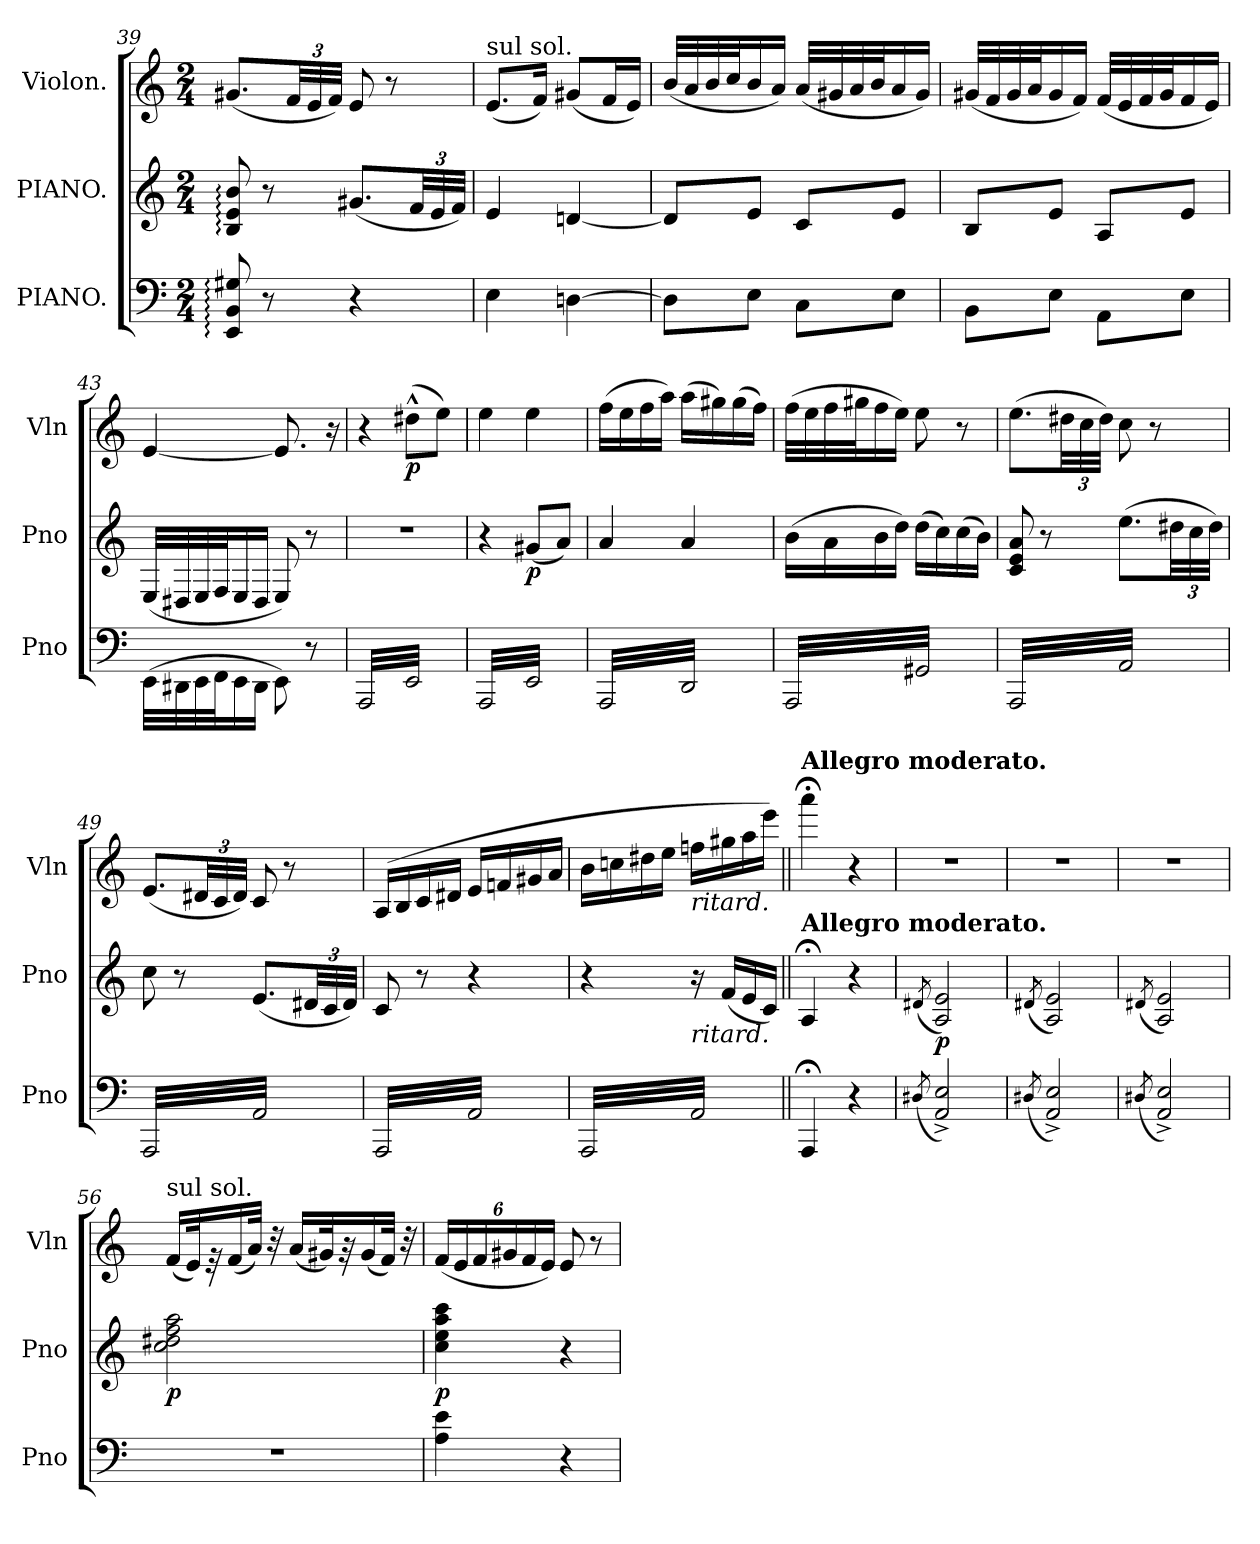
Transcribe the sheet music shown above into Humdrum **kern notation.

**kern	**kern	**dynam	**kern	**dynam
*part3	*part2	*part2	*part1	*part1
*staff3	*staff2	*staff2	*staff1	*staff1
*I"PIANO.	*I"PIANO.	*	*I"Violon.	*
*I'Pno	*I'Pno	*	*I'Vln	*
*clefF4	*clefG2	*	*clefG2	*
*k[]	*k[]	*	*k[]	*
*a:	*a:	*	*a:	*
*M2/4	*M2/4	*	*M2/4	*
=39	=39	=39	=39	=39
8EE:/ 8BB:/ 8G#X:/	8B:/ 8e:/ 8b:/	.	(8.g#X/L	.
8r	8r	.	.	.
.	.	.	48f/LL	.
.	.	.	48e/	.
.	.	.	48f/JJJ)	.
4r	(8.g#X/L	.	8e/	.
.	.	.	8r	.
.	48f/LL	.	.	.
.	48e/	.	.	.
.	48f/JJJ)	.	.	.
=40	=40	=40	=40	=40
!	!	!	!LO:TX:a:t=sul sol.	!
4E\	4e/	.	(8.e/L	.
.	.	.	16f/Jk)	.
[4Dn\	[4dn/	.	(8g#X/L	.
.	.	.	16f/L	.
.	.	.	16e/JJ)	.
=41	=41	=41	=41	=41
8D\L]	8d/L]	.	(32b/LLL	.
.	.	.	32a/	.
.	.	.	32b/	.
.	.	.	32cc/J	.
8E\J	8e/J	.	16b/	.
.	.	.	16a/JJ)	.
8C\L	8c/L	.	(32a/LLL	.
.	.	.	32g#X/	.
.	.	.	32a/	.
.	.	.	32b/J	.
8E\J	8e/J	.	16a/	.
.	.	.	16g#/JJ)	.
=42	=42	=42	=42	=42
8BB\L	8B/L	.	(32g#X/LLL	.
.	.	.	32f/	.
.	.	.	32g#/	.
.	.	.	32a/J	.
8E\J	8e/J	.	16g#/	.
.	.	.	16f/JJ)	.
8AA\L	8A/L	.	(32f/LLL	.
.	.	.	32e/	.
.	.	.	32f/	.
.	.	.	32g#/J	.
8E\J	8e/J	.	16f/	.
.	.	.	16e/JJ)	.
=43	=43	=43	=43	=43
(32EE\LLL	(32E/LLL	.	[4e/	.
32DD#X\	32D#X/	.	.	.
32EE\	32E/	.	.	.
32FF\J	32F/J	.	.	.
16EE\	16E/	.	.	.
16DD#\JJ	16D#/JJ	.	.	.
8EE\)	8E/)	.	8.e/]	.
8r	8r	.	.	.
.	.	.	16r	.
=44	=44	=44	=44	=44
*tremolo	*	*	*	*
(32AAA/LLL	2r	.	4r	.
32EE/)	.	.	.	.
32AAA/	.	.	.	.
32EE/)	.	.	.	.
32AAA/	.	.	.	.
32EE/)	.	.	.	.
32AAA/	.	.	.	.
32EE/)	.	.	.	.
32AAA/	.	.	(8dd#X^^\L	p
32EE/)	.	.	.	.
32AAA/	.	.	.	.
32EE/)	.	.	.	.
32AAA/	.	.	8ee\J)	.
32EE/)	.	.	.	.
32AAA/	.	.	.	.
32EE/)JJJ	.	.	.	.
=45	=45	=45	=45	=45
(32AAA/LLL	4r	.	4ee\	.
32EE/)	.	.	.	.
32AAA/	.	.	.	.
32EE/)	.	.	.	.
32AAA/	.	.	.	.
32EE/)	.	.	.	.
32AAA/	.	.	.	.
32EE/)	.	.	.	.
32AAA/	(8g#X/L	p	4ee\	.
32EE/)	.	.	.	.
32AAA/	.	.	.	.
32EE/)	.	.	.	.
32AAA/	8a/J)	.	.	.
32EE/)	.	.	.	.
32AAA/	.	.	.	.
32EE/)JJJ	.	.	.	.
=46	=46	=46	=46	=46
(32AAA/LLL	4a/	.	(16ff\LL	.
32DD/)	.	.	.	.
32AAA/	.	.	16ee\	.
32DD/)	.	.	.	.
32AAA/	.	.	16ff\	.
32DD/)	.	.	.	.
32AAA/	.	.	16aa\JJ)	.
32DD/)	.	.	.	.
32AAA/	4a/	.	(16aa\LL	.
32DD/)	.	.	.	.
32AAA/	.	.	16gg#X\)	.
32DD/)	.	.	.	.
32AAA/	.	.	(16gg#\	.
32DD/)	.	.	.	.
32AAA/	.	.	16ff\JJ)	.
32DD/)JJJ	.	.	.	.
=47	=47	=47	=47	=47
(32AAA/LLL	(16b\LL	.	(32ff\LLL	.
32GG#X/)	.	.	32ee\	.
32AAA/	16a\	.	32ff\	.
32GG#X/)	.	.	32gg#X\J	.
32AAA/	16b\	.	16ff\	.
32GG#X/)	.	.	.	.
32AAA/	16dd\JJ)	.	16ee\JJ)	.
32GG#X/)	.	.	.	.
32AAA/	(16dd\LL	.	8ee\	.
32GG#X/)	.	.	.	.
32AAA/	16cc\)	.	.	.
32GG#X/)	.	.	.	.
32AAA/	(16cc\	.	8r	.
32GG#X/)	.	.	.	.
32AAA/	16b\JJ)	.	.	.
32GG#X/)JJJ	.	.	.	.
=48	=48	=48	=48	=48
(32AAA/LLL	8c/ 8e/ 8a/	.	(8.ee\L	.
32AA/)	.	.	.	.
32AAA/	.	.	.	.
32AA/)	.	.	.	.
32AAA/	8r	.	.	.
32AA/)	.	.	.	.
32AAA/	.	.	48dd#X\LL	.
.	.	.	48cc\	.
32AA/)	.	.	.	.
.	.	.	48dd#\JJJ)	.
32AAA/	(8.ee\L	.	8cc\	.
32AA/)	.	.	.	.
32AAA/	.	.	.	.
32AA/)	.	.	.	.
32AAA/	.	.	8r	.
32AA/)	.	.	.	.
32AAA/	48dd#X\LL	.	.	.
.	48cc\	.	.	.
32AA/)JJJ	.	.	.	.
.	48dd#\JJJ)	.	.	.
=49	=49	=49	=49	=49
(32AAA/LLL	8cc\	.	(8.e/L	.
32AA/)	.	.	.	.
32AAA/	.	.	.	.
32AA/)	.	.	.	.
32AAA/	8r	.	.	.
32AA/)	.	.	.	.
32AAA/	.	.	48d#X/LL	.
.	.	.	48c/	.
32AA/)	.	.	.	.
.	.	.	48d#/JJJ)	.
32AAA/	(8.e/L	.	8c/	.
32AA/)	.	.	.	.
32AAA/	.	.	.	.
32AA/)	.	.	.	.
32AAA/	.	.	8r	.
32AA/)	.	.	.	.
32AAA/	48d#X/LL	.	.	.
.	48c/	.	.	.
32AA/)JJJ	.	.	.	.
.	48d#/JJJ)	.	.	.
=50	=50	=50	=50	=50
(32AAA/LLL	8c/	.	(16A/LL	.
32AA/)	.	.	.	.
32AAA/	.	.	16B/	.
32AA/)	.	.	.	.
32AAA/	8r	.	16c/	.
32AA/)	.	.	.	.
32AAA/	.	.	16d#X/JJ	.
32AA/)	.	.	.	.
32AAA/	4r	.	16e/LL	.
32AA/)	.	.	.	.
32AAA/	.	.	16fn/	.
32AA/)	.	.	.	.
32AAA/	.	.	16g#X/	.
32AA/)	.	.	.	.
32AAA/	.	.	16a/JJ	.
32AA/)JJJ	.	.	.	.
=51	=51	=51	=51	=51
(32AAA/LLL	4r	.	16b\LL	.
32AA/)	.	.	.	.
32AAA/	.	.	16ccn\	.
32AA/)	.	.	.	.
32AAA/	.	.	16dd#X\	.
32AA/)	.	.	.	.
32AAA/	.	.	16ee\JJ	.
32AA/)	.	.	.	.
!	!	!	!LO:TX:b:i:t=ritard.	!
!	!LO:TX:b:i:t=ritard.	!	!	!
32AAA/	16r	.	16ffn\LL	.
32AA/)	.	.	.	.
32AAA/	(16f/LL	.	16gg#X\	.
32AA/)	.	.	.	.
32AAA/	16e/	.	16aa\	.
32AA/)	.	.	.	.
32AAA/	16c/JJ)	.	16eee\JJ)	.
32AA/)JJJ	.	.	.	.
*Xtremolo	*	*	*	*
=52||	=52||	=52||	=52||	=52||
!	!	!	!LO:TX:a:B:t=Allegro moderato.	!
!	!LO:TX:a:B:t=Allegro moderato.	!	!	!
4AAA;</	4A;</	.	4aaa;<\	.
.	.	.	.	.
.	.	.	.	.
.	.	.	.	.
.	.	.	.	.
.	.	.	.	.
.	.	.	.	.
.	.	.	.	.
4r	4r	.	4r	.
=53	=53	=53	=53	=53
(8qD#X/	(8qd#X/	.	.	.
2AA^>/ 2E^>/)	2A/ 2e/)	p	2r	.
=54	=54	=54	=54	=54
(8qD#X/	(8qd#X/	.	.	.
2AA^>/ 2E^>/)	2A/ 2e/)	.	2r	.
=55	=55	=55	=55	=55
(8qD#X/	(8qd#X/	.	.	.
2AA^>/ 2E^>/)	2A/ 2e/)	.	2r	.
=56	=56	=56	=56	=56
!	!	!	!LO:TX:a:t=sul sol.	!
2r	2cc\ 2dd#X\ 2ff\ 2aa\	p	(16f/LL	.
.	.	.	32e/K)	.
.	.	.	32r	.
.	.	.	(16f/	.
.	.	.	32a/JJk)	.
.	.	.	32r	.
.	.	.	(16a/LL	.
.	.	.	32g#X/K)	.
.	.	.	32r	.
.	.	.	(16g#/	.
.	.	.	32f/JJk)	.
.	.	.	32r	.
=57	=57	=57	=57	=57
4A\ 4e\	4cc\ 4ee\ 4aa\ 4ccc\	p	(24f/LL	.
.	.	.	24e/	.
.	.	.	24f/	.
.	.	.	24g#X/	.
.	.	.	24f/	.
.	.	.	24e/JJ)	.
4r	4r	.	8e/	.
.	.	.	8r	.
=	=	=	=	=
*-	*-	*-	*-	*-
